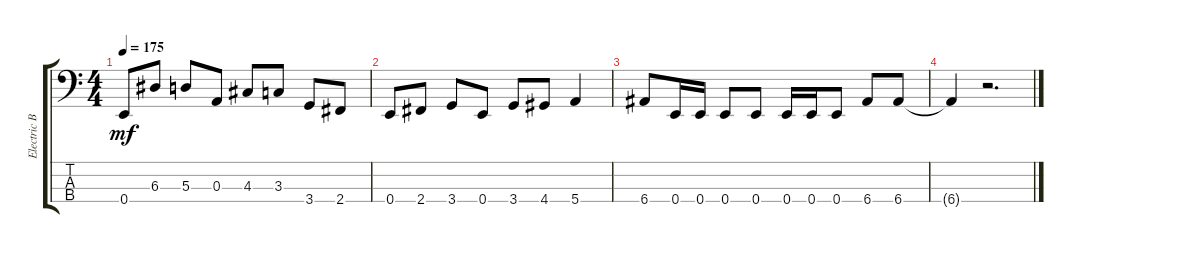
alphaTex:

\track ("Electric Bass" "Electric B") {instrument electricbassfinger}
\staff {score tabs}
\tuning (G2 D2 A1 E1) {hide}
\ts (4 4)
\tempo 175
\clef f4
\ks c
0.4.8{dy mf} 6.3.8 5.3.8 0.3.8 4.3.8 3.3.8 3.4.8 2.4.8 |
0.4.8 2.4.8 3.4.8 0.4.8 3.4.8 4.4.8 5.4.4 |
6.4.8 0.4.16 0.4.16 0.4.8 0.4.8 0.4.16 0.4.16 0.4.8 6.4.8 6.4.8 |
6.4{t}.4 r.2{d}
